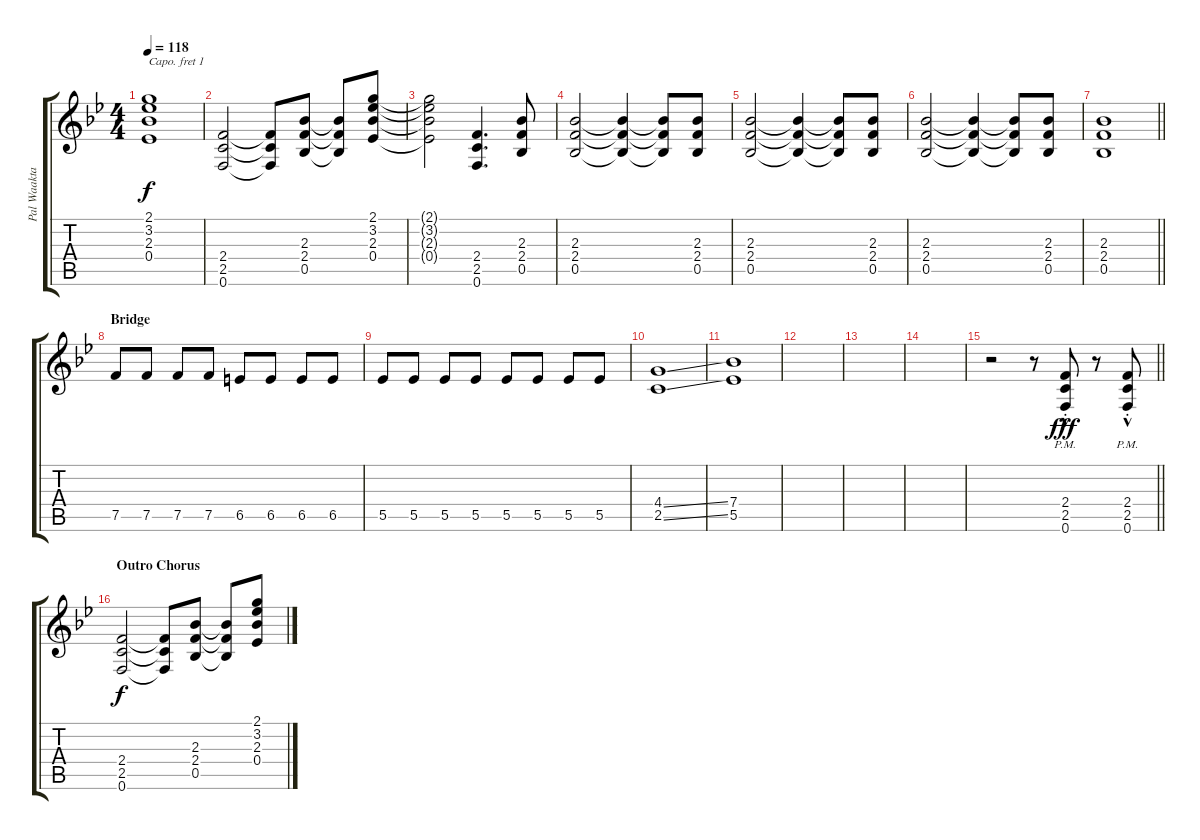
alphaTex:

\track ("Pal Waaktaar Distortion" "Pal Waakta") {instrument overdrivenguitar}
\staff {score tabs}
\capo 1
\tuning (E4 B3 G3 D3 A2 E2) {hide}
\ts (4 4)
\tempo 118
\clef g2
\ks bb
(2.1{t} 3.2{t} 2.3{t} 0.4{t}).1{dy f} |
(2.4 2.5 0.6).2 (2.4{t} 2.5{t} 0.6{t}).8 (2.3 2.4 0.5).8 (2.3{t} 2.4{t} 0.5{t}).8 (2.1 3.2 2.3 0.4).8 |
(2.1{t} 3.2{t} 2.3{t} 0.4{t}).2 (2.4 2.5 0.6).4{d} (2.3 2.4 0.5).8 |
(2.3 2.4 0.5).2 (2.3{t} 2.4{t} 0.5{t}).4 (2.3{t} 2.4{t} 0.5{t}).8 (2.3 2.4 0.5).8 |
(2.3 2.4 0.5).2 (2.3{t} 2.4{t} 0.5{t}).4 (2.3{t} 2.4{t} 0.5{t}).8 (2.3 2.4 0.5).8 |
(2.3 2.4 0.5).2 (2.3{t} 2.4{t} 0.5{t}).4 (2.3{t} 2.4{t} 0.5{t}).8 (2.3 2.4 0.5).8 |
\barLineRight lightlight
(2.3 2.4 0.5).1 |
\section ("" "Bridge")
7.5.8 7.5.8 7.5.8 7.5.8 6.5.8 6.5.8 6.5.8 6.5.8 |
5.5.8 5.5.8 5.5.8 5.5.8 5.5.8 5.5.8 5.5.8 5.5.8 |
(4.4{ss} 2.5{ss}).1 |
(7.4 5.5).1 |
|
|
|
\barLineRight lightlight
r.2 r.8 (2.4{hac pm st} 2.5{hac pm st} 0.6{hac pm st}).8{dy fff} r.8 (2.4{hac pm st} 2.5{hac pm st} 0.6{hac pm st}).8 |
\section ("" "Outro Chorus")
(2.4 2.5 0.6).2{dy f} (2.4{t} 2.5{t} 0.6{t}).8 (2.3 2.4 0.5).8 (2.3{t} 2.4{t} 0.5{t}).8 (2.1 3.2 2.3 0.4).8
